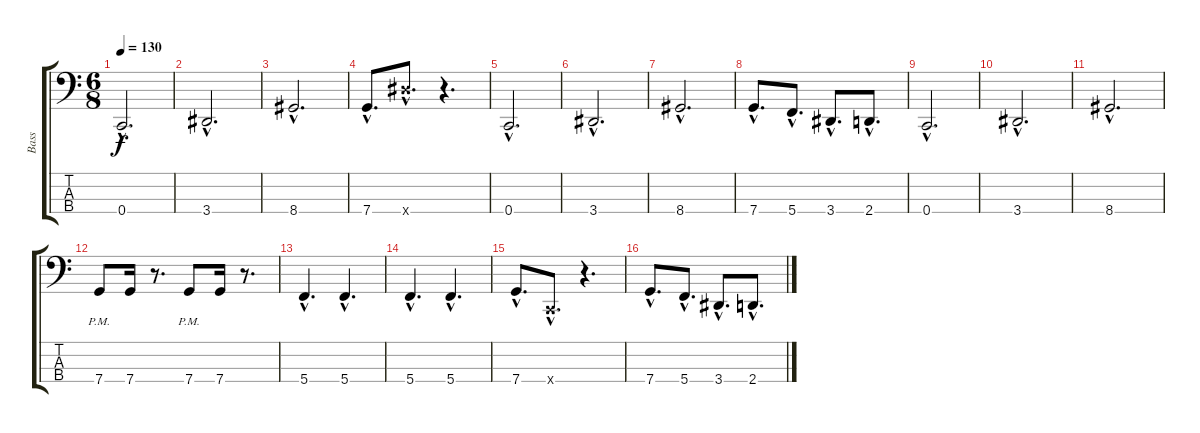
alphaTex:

\track ("Bass" "Bass") {instrument electricbasspick}
\staff {score tabs}
\tuning (F2 C2 G1 C1) {hide}
\ts (6 8)
\section ("" "")
\tempo 130
\clef f4
\ks c
0.4{hac}.2{d dy f} |
3.4{hac}.2{d} |
8.4{hac}.2{d} |
7.4{hac}.8{d} 15.4{hac x}.8{d} r.4{d} |
0.4{hac}.2{d} |
3.4{hac}.2{d} |
8.4{hac}.2{d} |
7.4{hac}.8{d} 5.4{hac}.8{d} 3.4{hac}.8{d} 2.4{hac}.8{d} |
0.4{hac}.2{d} |
3.4{hac}.2{d} |
8.4{hac}.2{d} |
7.4{pm}.8 7.4.16 r.8{d} 7.4{pm}.8 7.4.16 r.8{d} |
5.4{hac}.4{d} 5.4{hac}.4{d} |
5.4{hac}.4{d} 5.4{hac}.4{d} |
7.4{hac}.8{d} 0.4{hac x}.8{d} r.4{d} |
7.4{hac}.8{d} 5.4{hac}.8{d} 3.4{hac}.8{d} 2.4{hac}.8{d}
